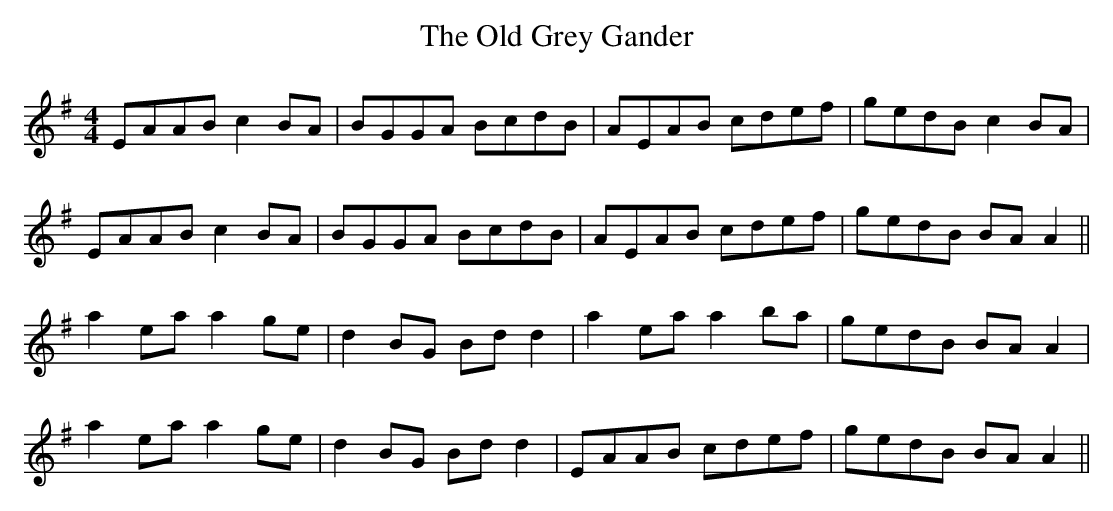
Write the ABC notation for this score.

X:1
T: The Old Grey Gander
M: 4/4
L: 1/8
K: Ador
EAAB c2 BA|BGGA BcdB|AEAB cdef|gedB c2 BA|
EAAB c2 BA|BGGA BcdB|AEAB cdef|gedB BA A2||
a2 ea a2 ge|d2 BG Bd d2|a2 ea a2 ba|gedB BA A2|
a2 ea a2 ge|d2 BG Bd d2|EAAB cdef|gedB BA A2||
